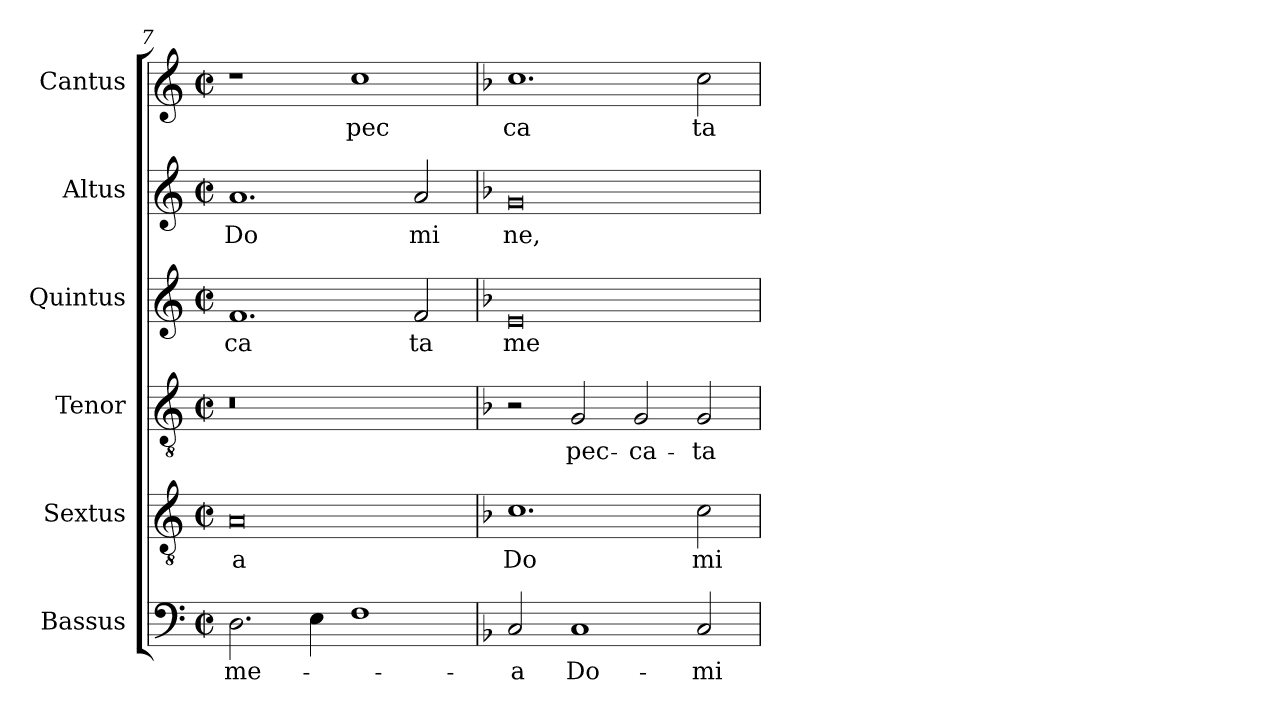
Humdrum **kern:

**kern	**text	**kern	**text	**kern	**text	**kern	**text	**kern	**text	**kern	**text
*part6	*part6	*part5	*part5	*part4	*part4	*part3	*part3	*part2	*part2	*part1	*part1
*staff6	*staff6	*staff5	*staff5	*staff4	*staff4	*staff3	*staff3	*staff2	*staff2	*staff1	*staff1
*I"Bassus	*	*I"Sextus	*	*I"Tenor	*	*I"Quintus	*	*I"Altus	*	*I"Cantus	*
*clefF4	*	*clefGv2	*	*clefGv2	*	*clefG2	*	*clefG2	*	*clefG2	*
*M2/2	*	*M2/2	*	*M2/2	*	*M2/2	*	*M2/2	*	*M2/2	*
*met(c|)	*	*met(c|)	*	*met(c|)	*	*met(c|)	*	*met(c|)	*	*met(c|)	*
=7	=7	=7	=7	=7	=7	=7	=7	=7	=7	=7	=7
!	!LO:LY:b	!	!LO:LY:b:cj	!	!	!	!LO:LY:b:cj	!	!LO:LY:b:cj	!	!
2.D\	me-	0A	a	0r	.	1.f	ca	1.a	Do	1r	.
4E\	.	.	.	.	.	.	.	.	.	.	.
!	!	!	!	!	!	!	!	!	!	!	!LO:LY:b:cj
1F	.	.	.	.	.	.	.	.	.	1cc	pec
!	!	!	!	!	!	!	!LO:LY:b:cj	!	!LO:LY:b:cj	!	!
.	.	.	.	.	.	2f/	ta	2a/	mi	.	.
!!LO:LB:g=z
=8	=8	=8	=8	=8	=8	=8	=8	=8	=8	=8	=8
*k[b-]	*	*k[b-]	*	*k[b-]	*	*k[b-]	*	*k[b-]	*	*k[b-]	*
*F:	*	*F:	*	*F:	*	*F:	*	*F:	*	*F:	*
!	!LO:LY:b:cj	!	!LO:LY:b:cj	!	!	!	!LO:LY:b:cj	!	!LO:LY:b:cj	!	!LO:LY:b:cj
2C/	-a	1.c	Do	2r	.	0e	me	0g	ne,	1.cc	ca
!	!LO:LY:b:cj	!	!	!	!LO:LY:b:cj	!	!	!	!	!	!
1C	Do-	.	.	2G/	pec-	.	.	.	.	.	.
!	!	!	!	!	!LO:LY:b:cj	!	!	!	!	!	!
.	.	.	.	2G/	-ca-	.	.	.	.	.	.
!	!LO:LY:b:cj	!	!LO:LY:b:cj	!	!LO:LY:b:cj	!	!	!	!	!	!LO:LY:b:cj
2C/	-mi-	2c\	mi	2G/	-ta	.	.	.	.	2cc\	ta
=	=	=	=	=	=	=	=	=	=	=	=
*-	*-	*-	*-	*-	*-	*-	*-	*-	*-	*-	*-
